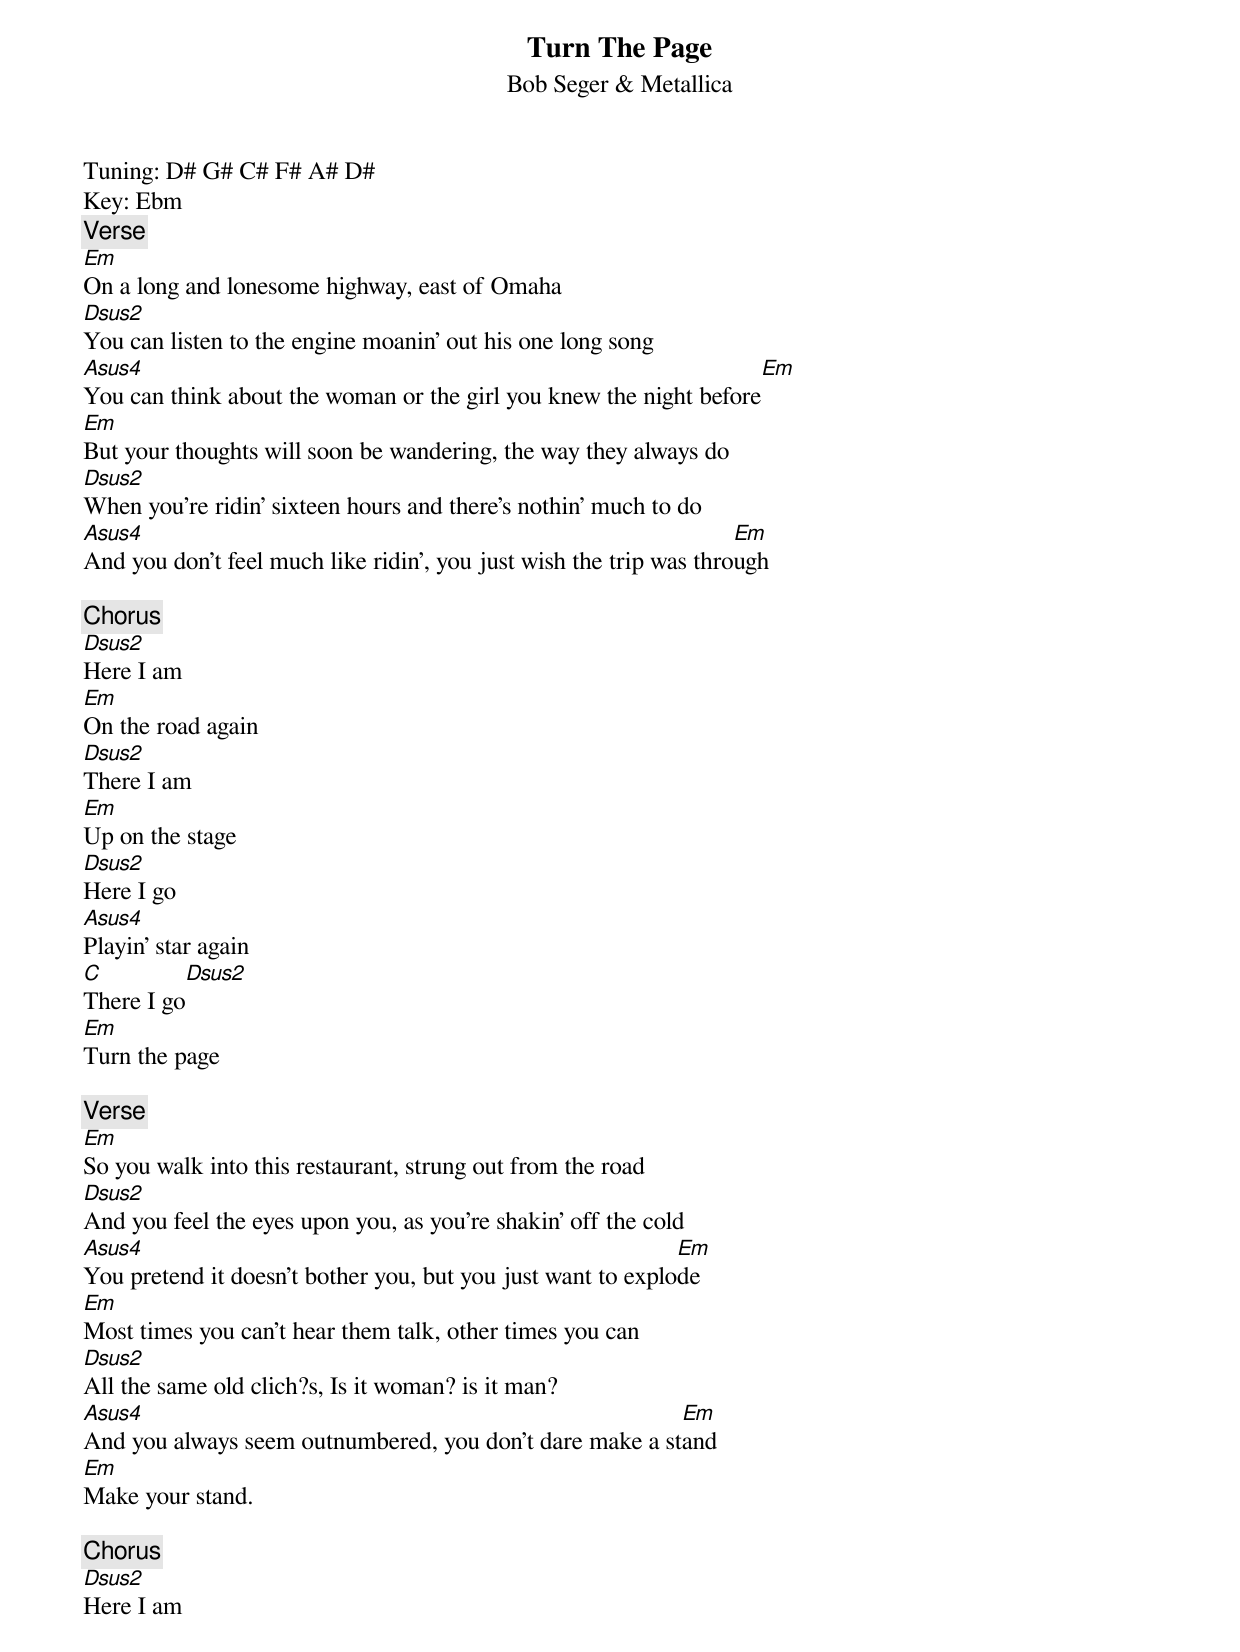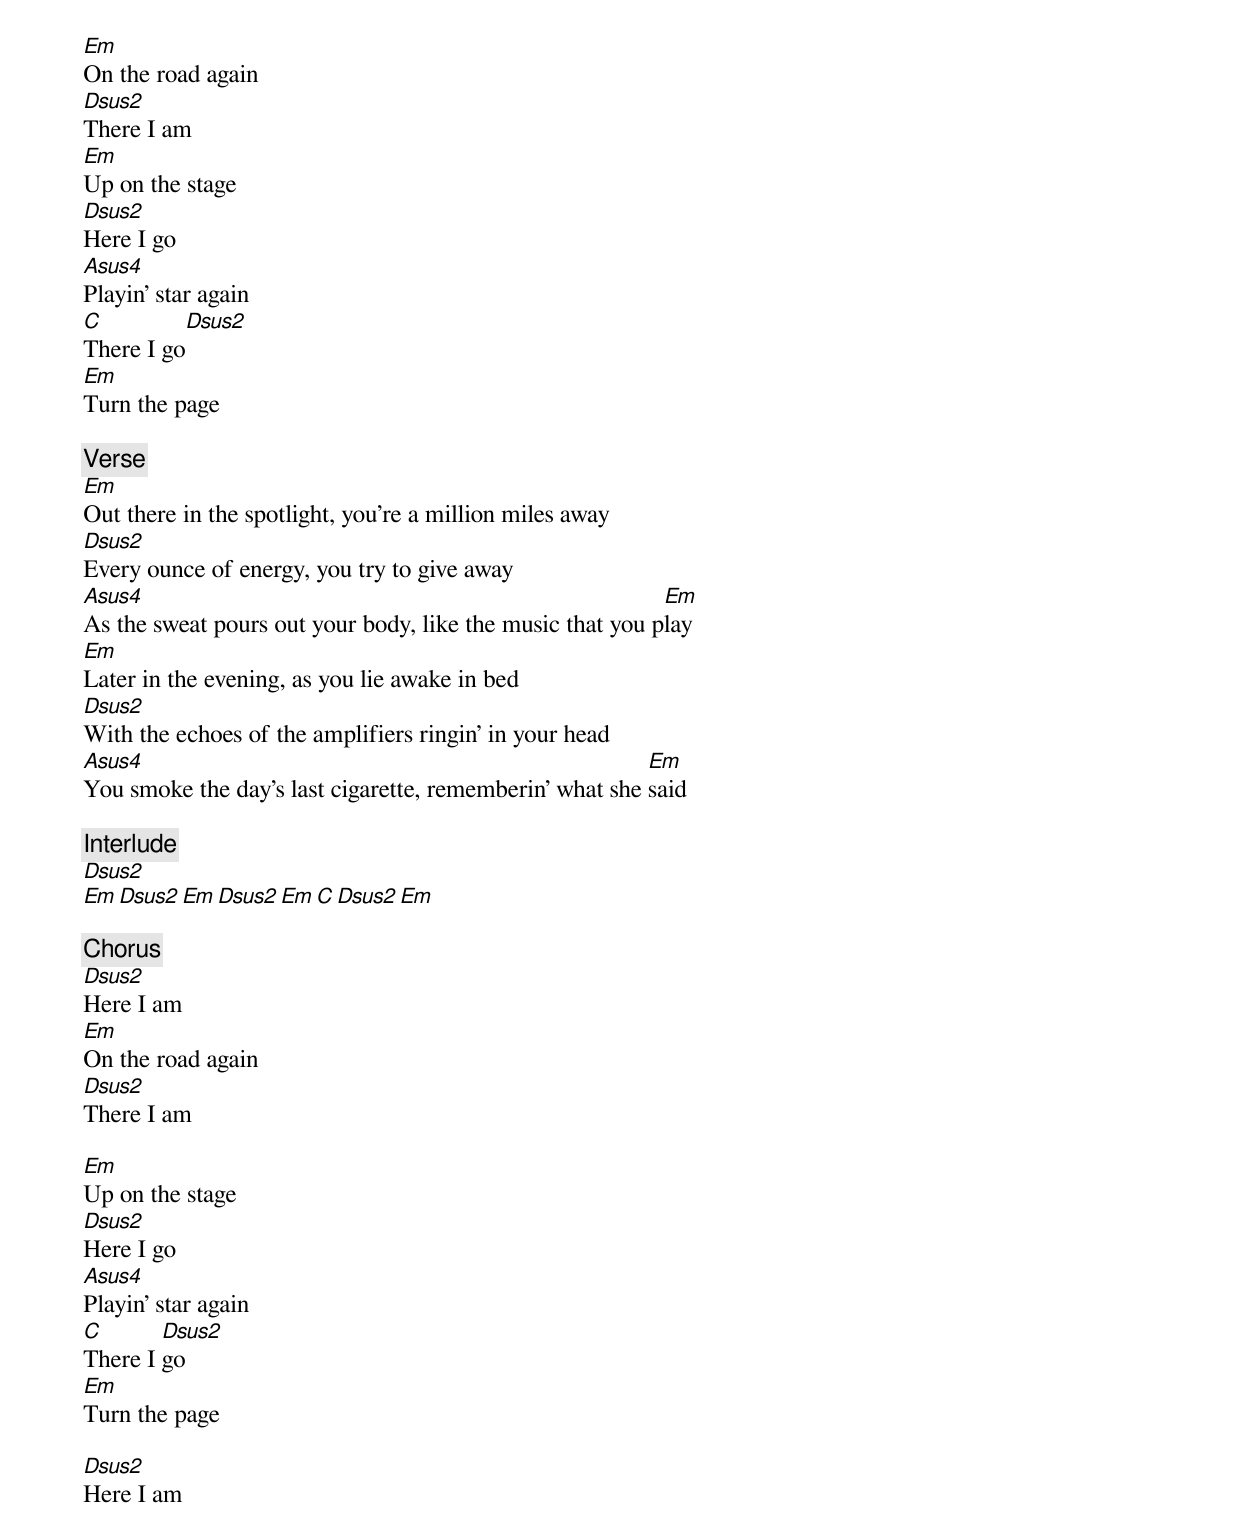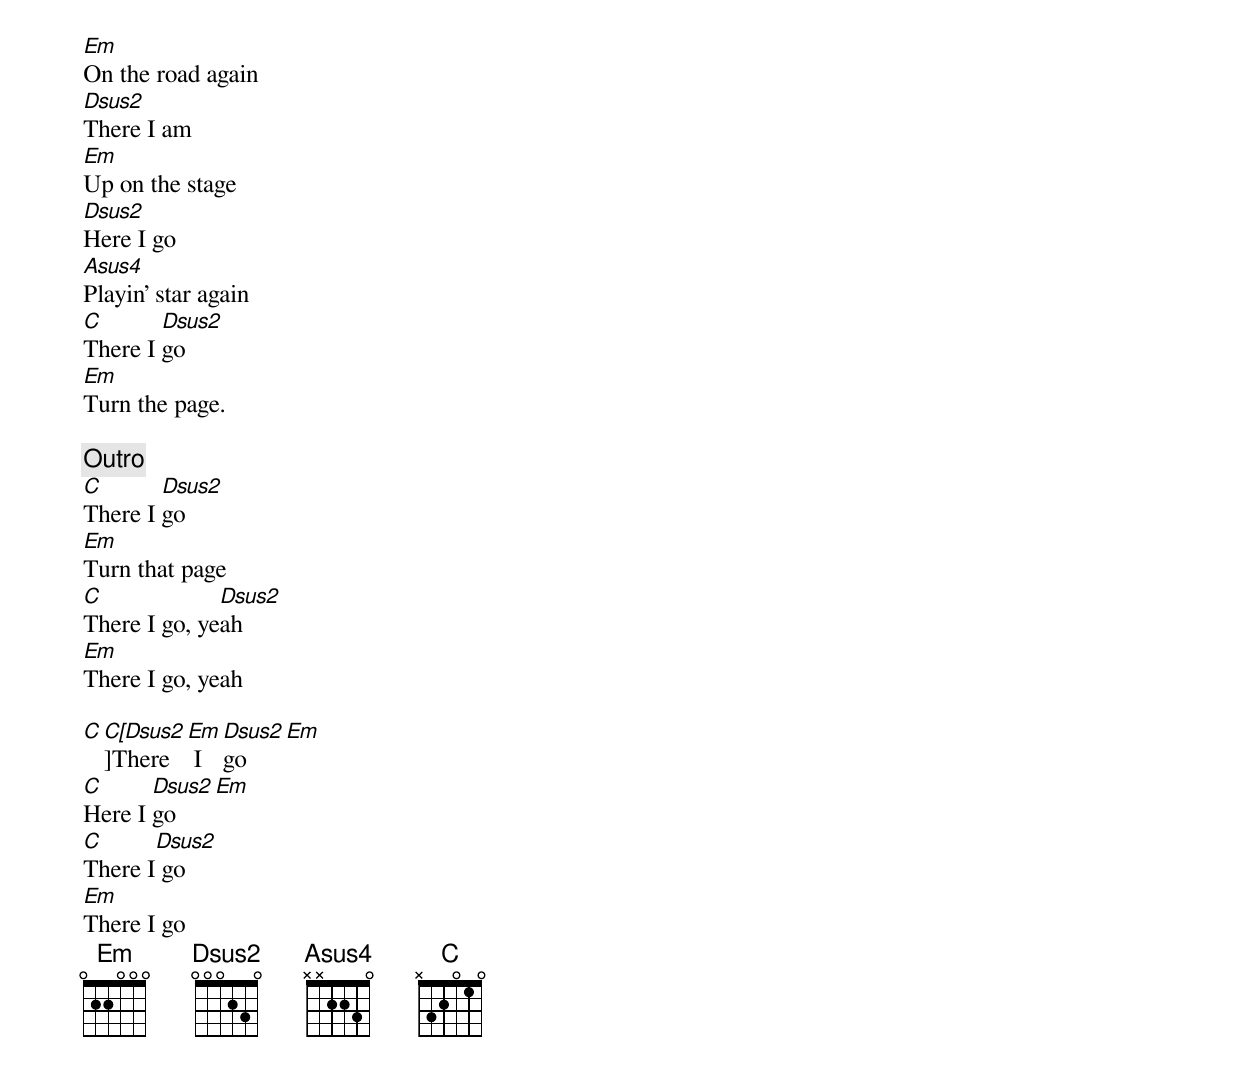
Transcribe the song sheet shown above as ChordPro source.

{t: Turn The Page}
{st: Bob Seger & Metallica}

Tuning: D# G# C# F# A# D#
Key: Ebm
{c: Verse}
[Em]On a long and lonesome highway, east of Omaha
[Dsus2]You can listen to the engine moanin' out his one long song
[Asus4]You can think about the woman or the girl you knew the night before[Em]
[Em]But your thoughts will soon be wandering, the way they always do
[Dsus2]When you're ridin' sixteen hours and there's nothin' much to do
[Asus4]And you don't feel much like ridin', you just wish the trip was thro[Em]ugh

{c: Chorus}
[Dsus2]Here I am
[Em]On the road again
[Dsus2]There I am
[Em]Up on the stage
[Dsus2]Here I go
[Asus4]Playin' star again
[C]There I go[Dsus2]
[Em]Turn the page

{c: Verse}
[Em]So you walk into this restaurant, strung out from the road
[Dsus2]And you feel the eyes upon you, as you're shakin' off the cold
[Asus4]You pretend it doesn't bother you, but you just want to explo[Em]de
[Em]Most times you can't hear them talk, other times you can
[Dsus2]All the same old clich?s, Is it woman? is it man?
[Asus4]And you always seem outnumbered, you don't dare make a st[Em]and
[Em]Make your stand.

{c: Chorus}
[Dsus2]Here I am
[Em]On the road again
[Dsus2]There I am
[Em]Up on the stage
[Dsus2]Here I go
[Asus4]Playin' star again
[C]There I go[Dsus2]
[Em]Turn the page

{c: Verse}
[Em]Out there in the spotlight, you're a million miles away
[Dsus2]Every ounce of energy, you try to give away
[Asus4]As the sweat pours out your body, like the music that you p[Em]lay
[Em]Later in the evening, as you lie awake in bed
[Dsus2]With the echoes of the amplifiers ringin' in your head
[Asus4]You smoke the day's last cigarette, rememberin' what she [Em]said

{c: Interlude}
[Dsus2]
[Em][Dsus2][Em][Dsus2][Em][C][Dsus2][Em]

{c: Chorus}
[Dsus2]Here I am
[Em]On the road again
[Dsus2]There I am

[Em]Up on the stage
[Dsus2]Here I go
[Asus4]Playin' star again
[C]There I [Dsus2]go
[Em]Turn the page

[Dsus2]Here I am
[Em]On the road again
[Dsus2]There I am
[Em]Up on the stage
[Dsus2]Here I go
[Asus4]Playin' star again
[C]There I [Dsus2]go
[Em]Turn the page.

{c: Outro}
[C]There I [Dsus2]go
[Em]Turn that page
[C]There I go, ye[Dsus2]ah
[Em]There I go, yeah

[C][C[Dsus2]]There[Em] I [Dsus2]go[Em]
[C]Here I [Dsus2]go[Em]
[C]There I[Dsus2] go
[Em]There I go
